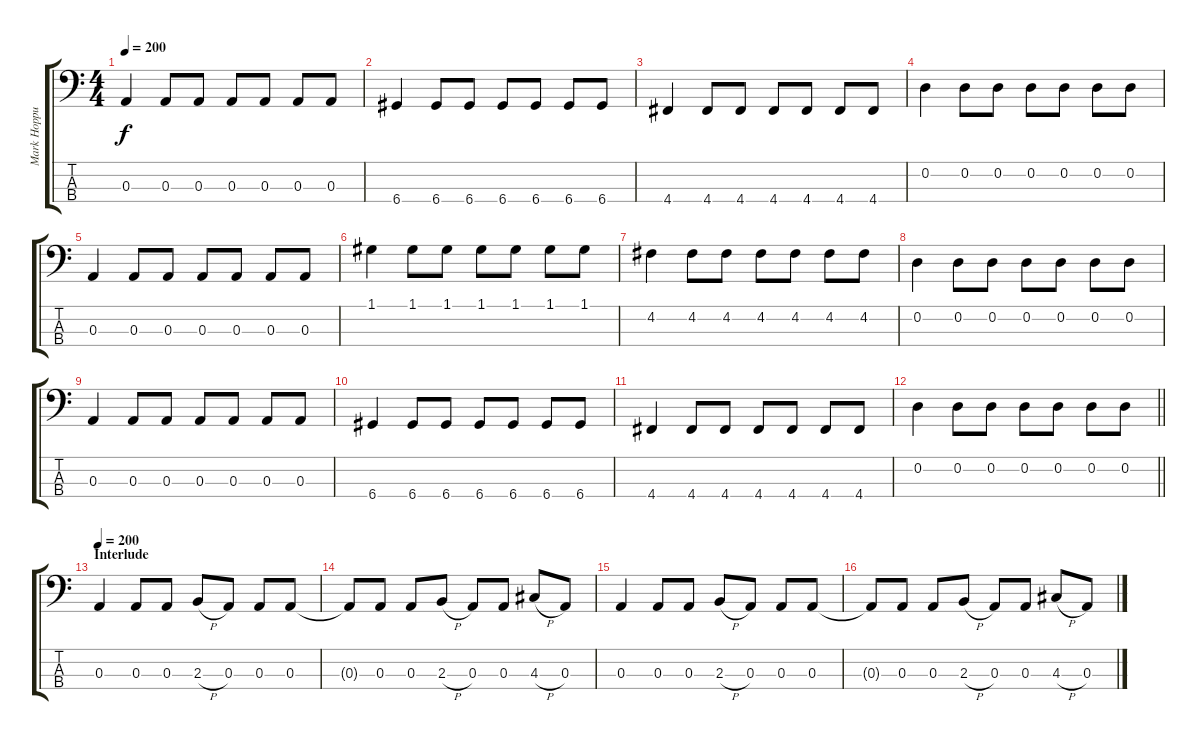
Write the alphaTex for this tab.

\track ("Mark Hoppus - Bass" "Mark Hoppu") {instrument electricbasspick}
\staff {score tabs}
\tuning (G2 D2 A1 D1) {hide}
\ts (4 4)
\tempo 200
\clef f4
\ks c
0.3.4{dy f} 0.3.8 0.3.8 0.3.8 0.3.8 0.3.8 0.3.8 |
6.4.4 6.4.8 6.4.8 6.4.8 6.4.8 6.4.8 6.4.8 |
4.4.4 4.4.8 4.4.8 4.4.8 4.4.8 4.4.8 4.4.8 |
0.2.4 0.2.8 0.2.8 0.2.8 0.2.8 0.2.8 0.2.8 |
0.3.4 0.3.8 0.3.8 0.3.8 0.3.8 0.3.8 0.3.8 |
1.1.4 1.1.8 1.1.8 1.1.8 1.1.8 1.1.8 1.1.8 |
4.2.4 4.2.8 4.2.8 4.2.8 4.2.8 4.2.8 4.2.8 |
0.2.4 0.2.8 0.2.8 0.2.8 0.2.8 0.2.8 0.2.8 |
0.3.4 0.3.8 0.3.8 0.3.8 0.3.8 0.3.8 0.3.8 |
6.4.4 6.4.8 6.4.8 6.4.8 6.4.8 6.4.8 6.4.8 |
4.4.4 4.4.8 4.4.8 4.4.8 4.4.8 4.4.8 4.4.8 |
\barLineRight lightlight
0.2.4 0.2.8 0.2.8 0.2.8 0.2.8 0.2.8 0.2.8 |
\section ("" "Interlude")
\tempo 200
0.3.4 0.3.8 0.3.8 2.3{h}.8 0.3.8 0.3.8 0.3.8 |
0.3{t}.8 0.3.8 0.3.8 2.3{h}.8 0.3.8 0.3.8 4.3{h}.8 0.3.8 |
0.3.4 0.3.8 0.3.8 2.3{h}.8 0.3.8 0.3.8 0.3.8 |
0.3{t}.8 0.3.8 0.3.8 2.3{h}.8 0.3.8 0.3.8 4.3{h}.8 0.3.8
